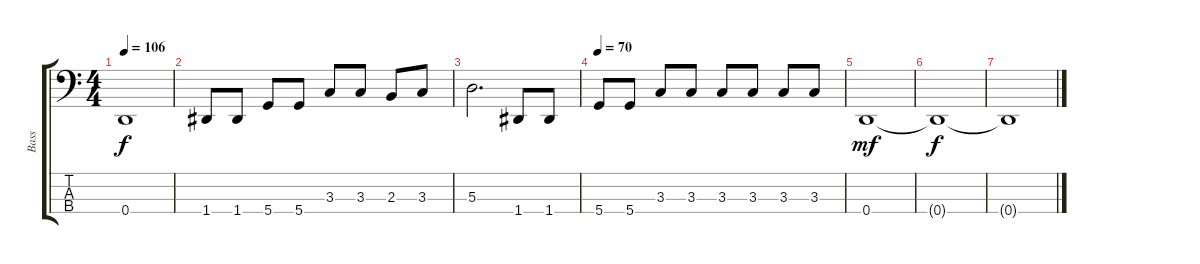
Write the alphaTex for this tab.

\track ("Bass" "Bass") {instrument synthbass1}
\staff {score tabs}
\tuning (G2 D2 A1 D1) {hide}
\ts (4 4)
\tempo 106
\clef f4
\ks c
0.4.1{dy f} |
1.4.8 1.4.8 5.4.8 5.4.8 3.3.8 3.3.8 2.3.8 3.3.8 |
5.3.2{d} 1.4.8 1.4.8 |
\tempo 70
5.4.8 5.4.8 3.3.8 3.3.8 3.3.8 3.3.8 3.3.8 3.3.8 |
0.4.1{dy mf} |
0.4{t}.1{dy f volume 0} |
0.4{t}.1
